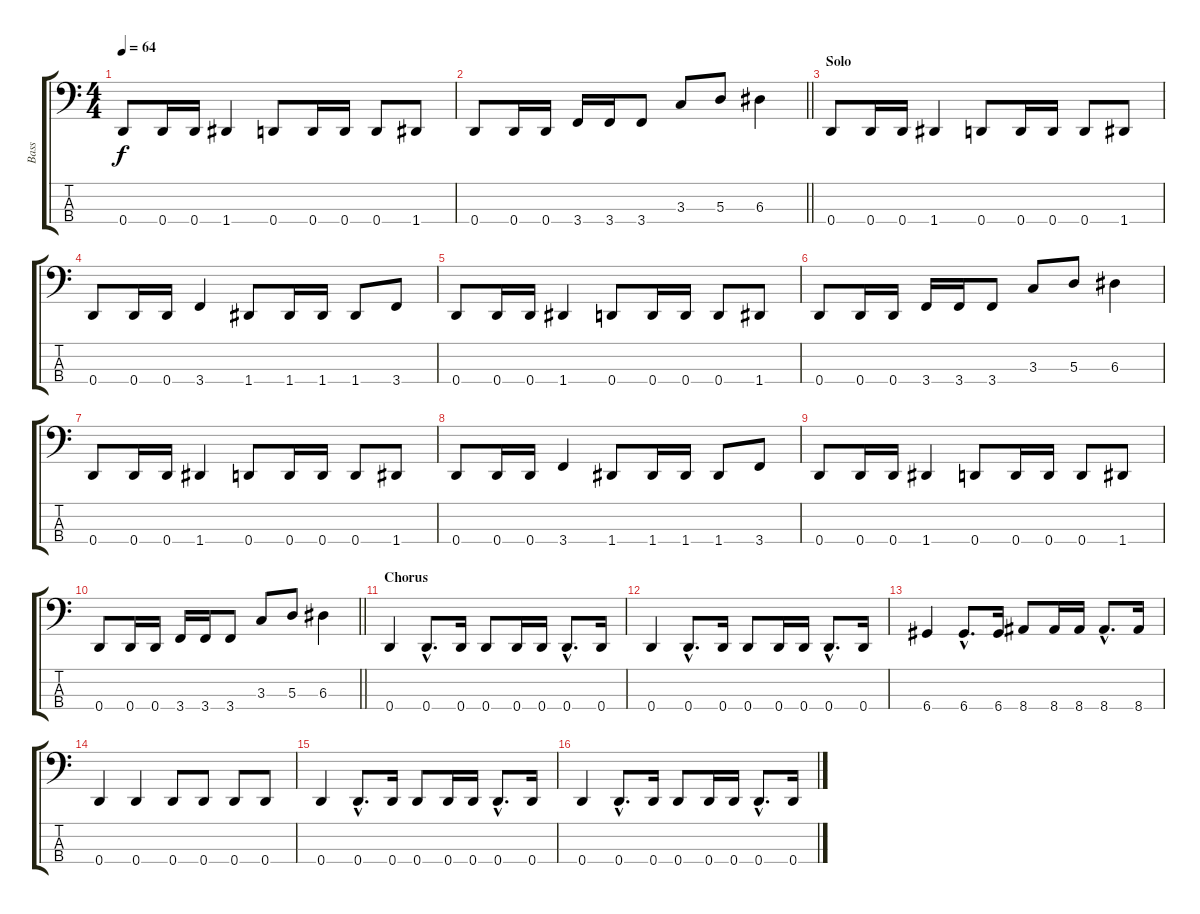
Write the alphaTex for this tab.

\track ("Bass" "Bass") {instrument electricbasspick}
\staff {score tabs}
\tuning (G2 D2 A1 D1) {hide}
\ts (4 4)
\tempo 64
\clef f4
\ks c
0.4.8{dy f} 0.4.16 0.4.16 1.4.4 0.4.8 0.4.16 0.4.16 0.4.8 1.4.8 |
\barLineRight lightlight
0.4.8 0.4.16 0.4.16 3.4.16 3.4.16 3.4.8 3.3.8 5.3.8 6.3.4 |
\section ("" "Solo")
0.4.8 0.4.16 0.4.16 1.4.4 0.4.8 0.4.16 0.4.16 0.4.8 1.4.8 |
0.4.8 0.4.16 0.4.16 3.4.4 1.4.8 1.4.16 1.4.16 1.4.8 3.4.8 |
0.4.8 0.4.16 0.4.16 1.4.4 0.4.8 0.4.16 0.4.16 0.4.8 1.4.8 |
0.4.8 0.4.16 0.4.16 3.4.16 3.4.16 3.4.8 3.3.8 5.3.8 6.3.4 |
0.4.8 0.4.16 0.4.16 1.4.4 0.4.8 0.4.16 0.4.16 0.4.8 1.4.8 |
0.4.8 0.4.16 0.4.16 3.4.4 1.4.8 1.4.16 1.4.16 1.4.8 3.4.8 |
0.4.8 0.4.16 0.4.16 1.4.4 0.4.8 0.4.16 0.4.16 0.4.8 1.4.8 |
\barLineRight lightlight
0.4.8 0.4.16 0.4.16 3.4.16 3.4.16 3.4.8 3.3.8 5.3.8 6.3.4 |
\section ("" "Chorus")
0.4.4 0.4{hac}.8{d} 0.4.16 0.4.8 0.4.16 0.4.16 0.4{hac}.8{d} 0.4.16 |
0.4.4 0.4{hac}.8{d} 0.4.16 0.4.8 0.4.16 0.4.16 0.4{hac}.8{d} 0.4.16 |
6.4.4 6.4{hac}.8{d} 6.4.16 8.4.8 8.4.16 8.4.16 8.4{hac}.8{d} 8.4.16 |
0.4.4 0.4.4 0.4.8 0.4.8 0.4.8 0.4.8 |
0.4.4 0.4{hac}.8{d} 0.4.16 0.4.8 0.4.16 0.4.16 0.4{hac}.8{d} 0.4.16 |
0.4.4 0.4{hac}.8{d} 0.4.16 0.4.8 0.4.16 0.4.16 0.4{hac}.8{d} 0.4.16
